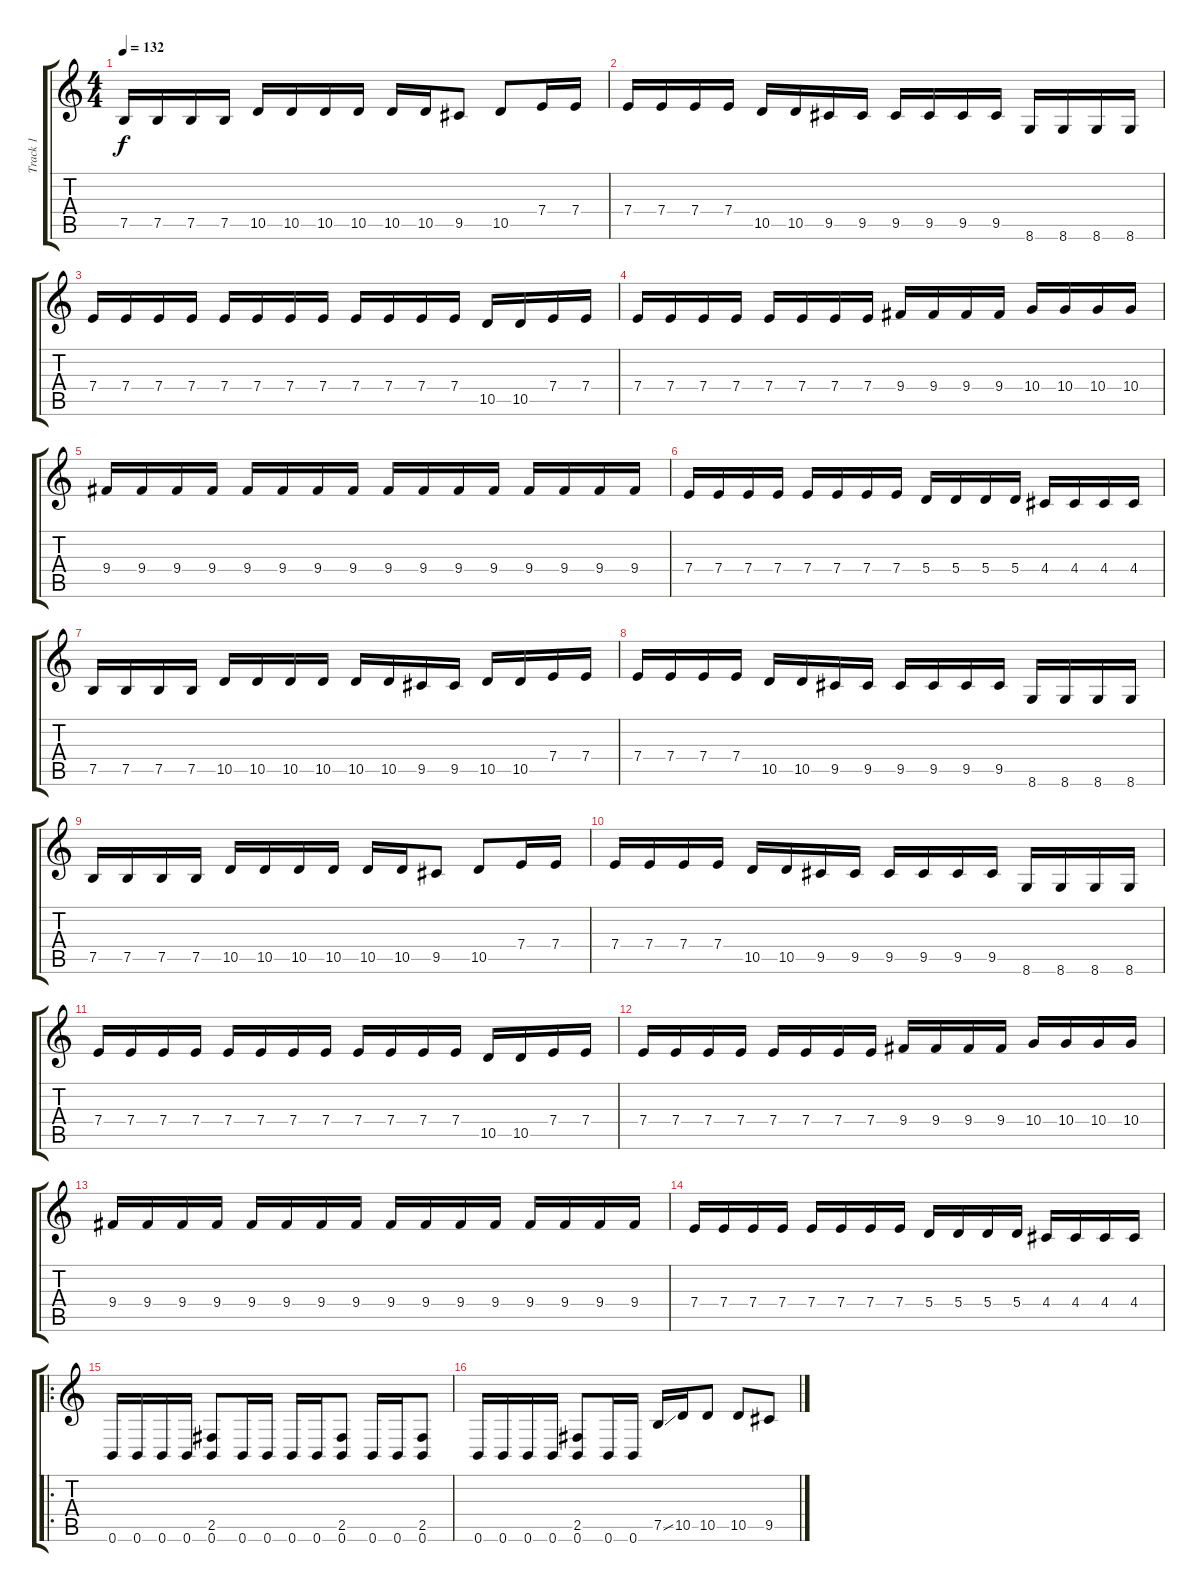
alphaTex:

\track ("Track 1" "Track 1") {instrument distortionguitar}
\staff {score tabs}
\tuning (B3 Gb3 D3 A2 E2 B1) {hide}
\ts (4 4)
\tempo 132
\clef g2
\ks c
7.5.16{dy f} 7.5.16 7.5.16 7.5.16 10.5.16 10.5.16 10.5.16 10.5.16 10.5.16 10.5.16 9.5.8 10.5.8 7.4.16 7.4.16 |
7.4.16 7.4.16 7.4.16 7.4.16 10.5.16 10.5.16 9.5.16 9.5.16 9.5.16 9.5.16 9.5.16 9.5.16 8.6.16 8.6.16 8.6.16 8.6.16 |
7.4.16 7.4.16 7.4.16 7.4.16 7.4.16 7.4.16 7.4.16 7.4.16 7.4.16 7.4.16 7.4.16 7.4.16 10.5.16 10.5.16 7.4.16 7.4.16 |
7.4.16 7.4.16 7.4.16 7.4.16 7.4.16 7.4.16 7.4.16 7.4.16 9.4.16 9.4.16 9.4.16 9.4.16 10.4.16 10.4.16 10.4.16 10.4.16 |
9.4.16 9.4.16 9.4.16 9.4.16 9.4.16 9.4.16 9.4.16 9.4.16 9.4.16 9.4.16 9.4.16 9.4.16 9.4.16 9.4.16 9.4.16 9.4.16 |
7.4.16 7.4.16 7.4.16 7.4.16 7.4.16 7.4.16 7.4.16 7.4.16 5.4.16 5.4.16 5.4.16 5.4.16 4.4.16 4.4.16 4.4.16 4.4.16 |
7.5.16 7.5.16 7.5.16 7.5.16 10.5.16 10.5.16 10.5.16 10.5.16 10.5.16 10.5.16 9.5.16 9.5.16 10.5.16 10.5.16 7.4.16 7.4.16 |
7.4.16 7.4.16 7.4.16 7.4.16 10.5.16 10.5.16 9.5.16 9.5.16 9.5.16 9.5.16 9.5.16 9.5.16 8.6.16 8.6.16 8.6.16 8.6.16 |
7.5.16 7.5.16 7.5.16 7.5.16 10.5.16 10.5.16 10.5.16 10.5.16 10.5.16 10.5.16 9.5.8 10.5.8 7.4.16 7.4.16 |
7.4.16 7.4.16 7.4.16 7.4.16 10.5.16 10.5.16 9.5.16 9.5.16 9.5.16 9.5.16 9.5.16 9.5.16 8.6.16 8.6.16 8.6.16 8.6.16 |
7.4.16 7.4.16 7.4.16 7.4.16 7.4.16 7.4.16 7.4.16 7.4.16 7.4.16 7.4.16 7.4.16 7.4.16 10.5.16 10.5.16 7.4.16 7.4.16 |
7.4.16 7.4.16 7.4.16 7.4.16 7.4.16 7.4.16 7.4.16 7.4.16 9.4.16 9.4.16 9.4.16 9.4.16 10.4.16 10.4.16 10.4.16 10.4.16 |
9.4.16 9.4.16 9.4.16 9.4.16 9.4.16 9.4.16 9.4.16 9.4.16 9.4.16 9.4.16 9.4.16 9.4.16 9.4.16 9.4.16 9.4.16 9.4.16 |
7.4.16 7.4.16 7.4.16 7.4.16 7.4.16 7.4.16 7.4.16 7.4.16 5.4.16 5.4.16 5.4.16 5.4.16 4.4.16 4.4.16 4.4.16 4.4.16 |
\ro
0.6.16 0.6.16 0.6.16 0.6.16 (2.5 0.6).8 0.6.16 0.6.16 0.6.16 0.6.16 (2.5 0.6).8 0.6.16 0.6.16 (2.5 0.6).8 |
0.6.16 0.6.16 0.6.16 0.6.16 (2.5 0.6).8 0.6.16 0.6.16 7.5{ss}.16 10.5.16 10.5.8 10.5.8 9.5.8
